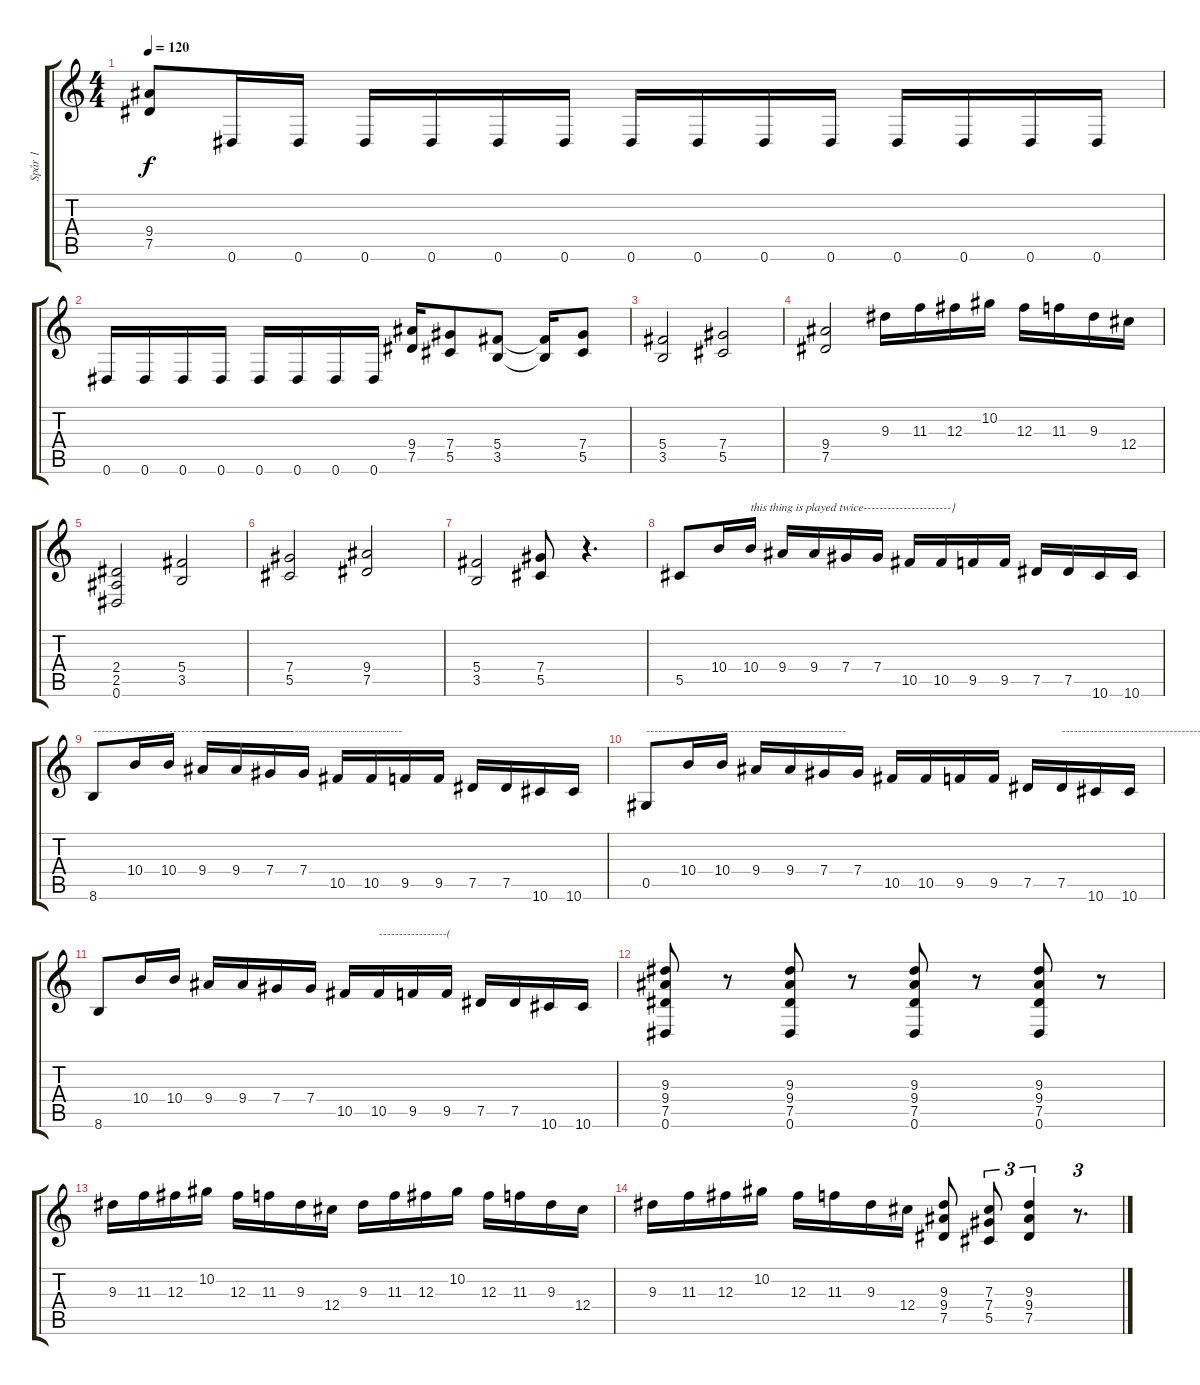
\track ("Spår 1" "Spår 1") {instrument distortionguitar}
\staff {score tabs}
\tuning (Eb4 Bb3 Gb3 Db3 Ab2 Eb2) {hide}
\ts (4 4)
\tempo 120
\clef g2
\ks c
(9.4 7.5).8{dy f} 0.6.16 0.6.16 0.6.16 0.6.16 0.6.16 0.6.16 0.6.16 0.6.16 0.6.16 0.6.16 0.6.16 0.6.16 0.6.16 0.6.16 |
0.6.16 0.6.16 0.6.16 0.6.16 0.6.16 0.6.16 0.6.16 0.6.16 (9.4 7.5).16 (7.4 5.5).8 (5.4 3.5).8 (5.4{t} 3.5{t}).16 (7.4 5.5).8 |
(5.4 3.5).2 (7.4 5.5).2 |
(9.4 7.5).2 9.3.16 11.3.16 12.3.16 10.2.16 12.3.16 11.3.16 9.3.16 12.4.16 |
(2.4 2.5 0.6).2 (5.4 3.5).2 |
(7.4 5.5).2 (9.4 7.5).2 |
(5.4 3.5).2 (7.4 5.5).8 r.4{d} |
5.5.8 10.4.16 10.4.16{txt "this thing is played twice----------------------}"} 9.4.16 9.4.16 7.4.16 7.4.16 10.5.16 10.5.16 9.5.16 9.5.16 7.5.16 7.5.16 10.6.16 10.6.16 |
8.6.8{txt "--------------------------------------------------"} 10.4.16 10.4.16 9.4.16{txt "--------------------------------------------------"} 9.4.16 7.4.16 7.4.16 10.5.16 10.5.16 9.5.16 9.5.16 7.5.16 7.5.16 10.6.16 10.6.16 |
0.5.8{txt "--------------------------------------------------"} 10.4.16 10.4.16 9.4.16 9.4.16 7.4.16 7.4.16 10.5.16 10.5.16 9.5.16 9.5.16 7.5.16 7.5.16{txt "--------------------------------------------------"} 10.6.16 10.6.16 |
8.6.8 10.4.16 10.4.16 9.4.16 9.4.16 7.4.16 7.4.16 10.5.16 10.5.16{txt "-----------------("} 9.5.16 9.5.16 7.5.16 7.5.16 10.6.16 10.6.16 |
(9.3 9.4 7.5 0.6).8 r.8 (9.3 9.4 7.5 0.6).8 r.8 (9.3 9.4 7.5 0.6).8 r.8 (9.3 9.4 7.5 0.6).8 r.8 |
9.3.16 11.3.16 12.3.16 10.2.16 12.3.16 11.3.16 9.3.16 12.4.16 9.3.16 11.3.16 12.3.16 10.2.16 12.3.16 11.3.16 9.3.16 12.4.16 |
9.3.16 11.3.16 12.3.16 10.2.16 12.3.16 11.3.16 9.3.16 12.4.16 (9.3 9.4 7.5).8 (7.3 7.4 5.5).8{tu (3 2)} (9.3 9.4 7.5).4{tu (3 2)} r.8{d tu (3 2)}
